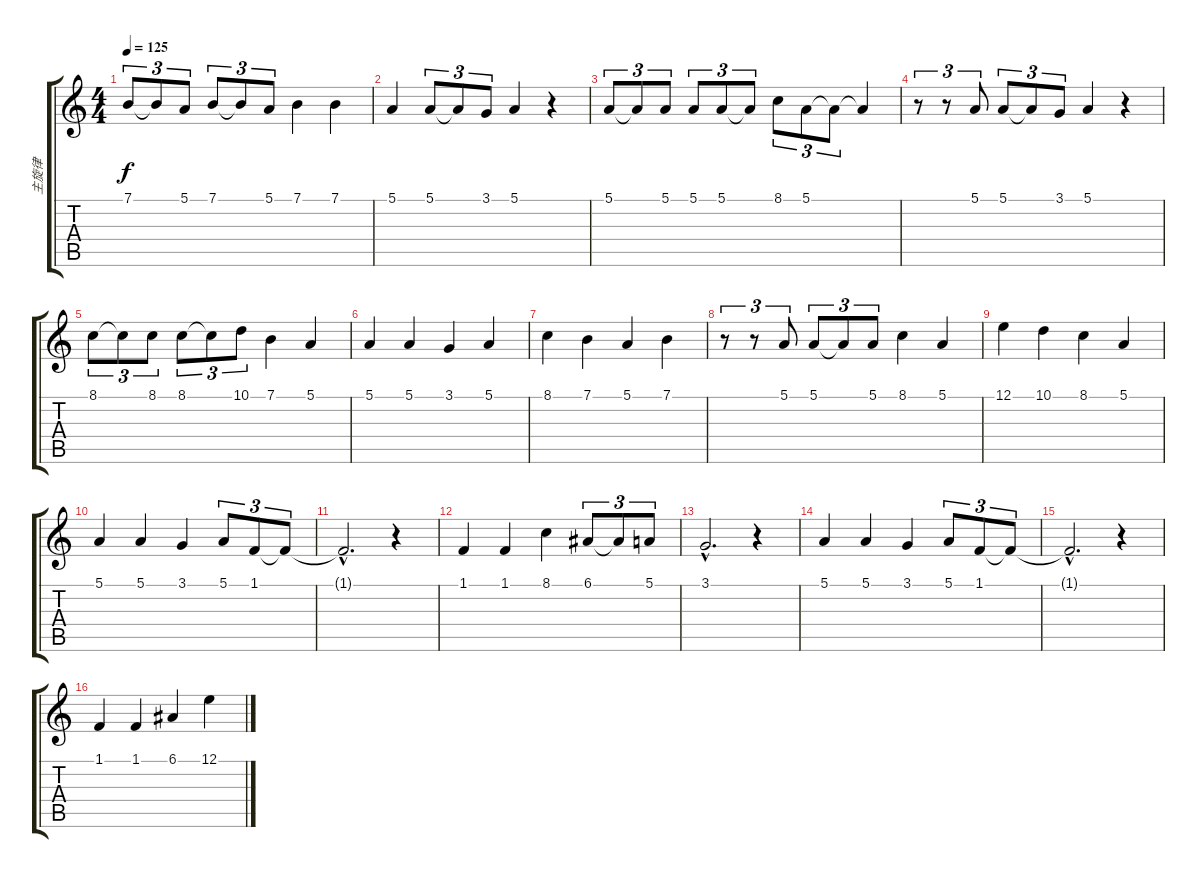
\track ("主旋律" "主旋律") {instrument choiraahs}
\staff {score tabs}
\tuning (E4 B3 G3 D3 A2 E2) {hide}
\ts (4 4)
\tempo 125
\clef g2
\ks c
7.1.8{tu (3 2) dy f} 7.1{t}.8{tu (3 2)} 5.1.8{tu (3 2)} 7.1.8{tu (3 2)} 7.1{t}.8{tu (3 2)} 5.1.8{tu (3 2)} 7.1.4 7.1.4 |
5.1.4 5.1.8{tu (3 2)} 5.1{t}.8{tu (3 2)} 3.1.8{tu (3 2)} 5.1.4 r.4 |
5.1.8{tu (3 2)} 5.1{t}.8{tu (3 2)} 5.1.8{tu (3 2)} 5.1.8{tu (3 2)} 5.1.8{tu (3 2)} 5.1{t}.8{tu (3 2)} 8.1.8{tu (3 2)} 5.1.8{tu (3 2)} 5.1{t}.8{tu (3 2)} 5.1{t}.4 |
r.8{tu (3 2)} r.8{tu (3 2)} 5.1.8{tu (3 2)} 5.1.8{tu (3 2)} 5.1{t}.8{tu (3 2)} 3.1.8{tu (3 2)} 5.1.4 r.4 |
8.1.8{tu (3 2)} 8.1{t}.8{tu (3 2)} 8.1.8{tu (3 2)} 8.1.8{tu (3 2)} 8.1{t}.8{tu (3 2)} 10.1.8{tu (3 2)} 7.1.4 5.1.4 |
5.1.4 5.1.4 3.1.4 5.1.4 |
8.1.4 7.1.4 5.1.4 7.1.4 |
r.8{tu (3 2)} r.8{tu (3 2)} 5.1.8{tu (3 2)} 5.1.8{tu (3 2)} 5.1{t}.8{tu (3 2)} 5.1.8{tu (3 2)} 8.1.4 5.1.4 |
12.1.4 10.1.4 8.1.4 5.1.4 |
5.1.4 5.1.4 3.1.4 5.1.8{tu (3 2)} 1.1.8{tu (3 2)} 1.1{t}.8{tu (3 2)} |
1.1{hac t}.2{d} r.4 |
1.1.4 1.1.4 8.1.4 6.1.8{tu (3 2)} 6.1{t}.8{tu (3 2)} 5.1.8{tu (3 2)} |
3.1{hac}.2{d} r.4 |
5.1.4 5.1.4 3.1.4 5.1.8{tu (3 2)} 1.1.8{tu (3 2)} 1.1{t}.8{tu (3 2)} |
1.1{hac t}.2{d} r.4 |
1.1.4 1.1.4 6.1.4 12.1.4
